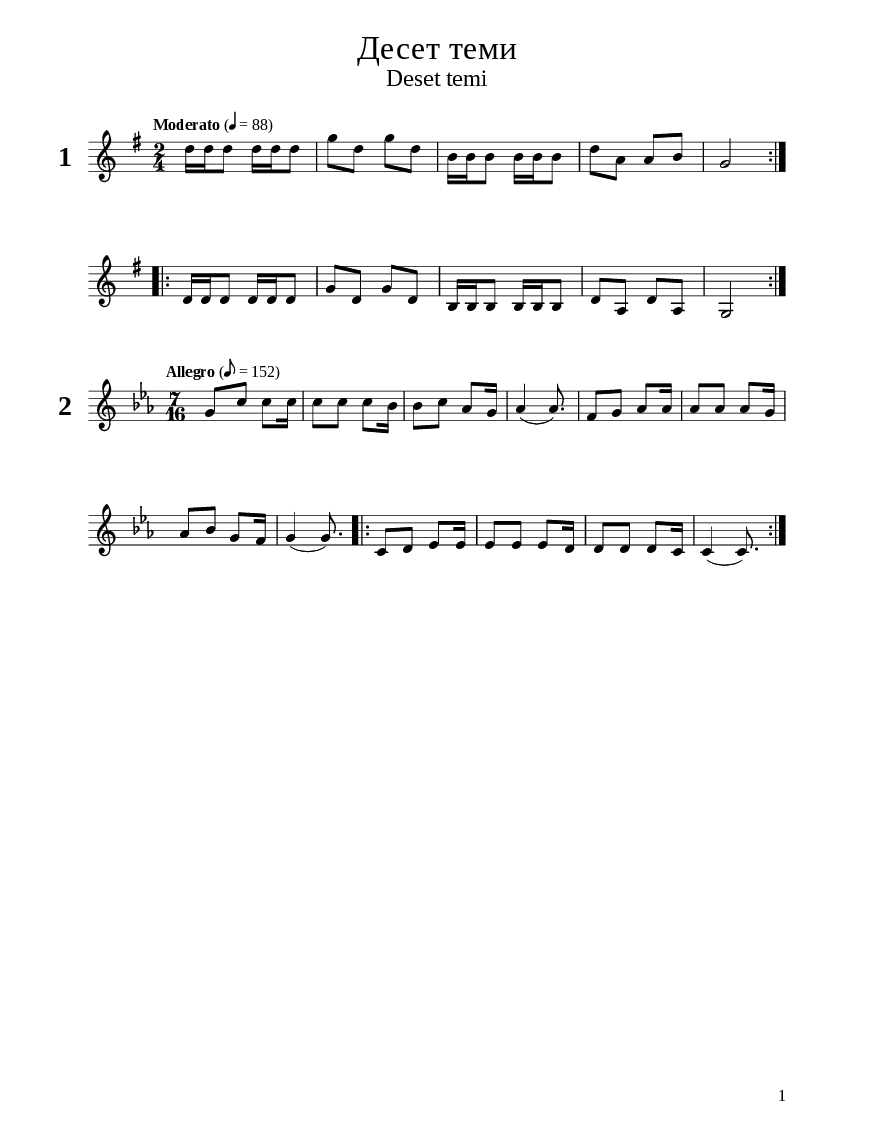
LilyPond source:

\version "2.22.1"

% include paper part and global functions
\include "include/globals.ily"

\bookpart {
  \include "include/bookpart-paper.ily"
  \score {
    \include "include/score-layout.ily"

    \new Voice \absolute {
      \clef treble
      \key g \major
      \time 2/4
      \tempoFunc "Moderato" 4 "88"
      \autoBeamOff
      \set Staff.instrumentName = \markup \bold \fontsize #+5 {"1  "}

      \repeat volta 2 {
        d''16 [  d''16  d''8 ]  d''16
        [  d''16  d''8 ] | % 2
        g''8 [  d''8 ]  g''8 [  d''8
        ] | % 3
        b'16 [  b'16  b'8 ]  b'16 [
        b'16  b'8 ] | % 4
        d''8 [  a'8 ]  a'8 [  b'8 ] | % 5
        g'2
      }
      \break \repeat volta 2 {
        | % 6
        d'16 [  d'16  d'8 ]  d'16 [
        d'16  d'8 ] | % 7
        g'8 [  d'8 ]  g'8 [  d'8 ] | % 8
        b16 [  b16  b8 ]  b16 [  b16
        b8 ] | % 9
        d'8 [  a8 ]  d'8 [  a8 ] |
        g2
      }
      \break | % 11

      \once \override Score.TimeSignature.break-visibility = ##(#f #f #t)      
      \once \override Score.KeyCancellation.break-visibility = ##(#f #f #f)      
      \once \set Staff.explicitKeySignatureVisibility = ##(#f #f #t)      
      \once \set Staff.shortInstrumentName = \markup \bold \fontsize #+5 {"2  "}
      \key c \minor
      \time 7/16
      
      \tempoFunc "Allegro" 8 "152"
      \autoBeamOff
      g'8 [  c''8 ]  c''8 [  c''16 ] | % 12
      c''8 [  c''8 ]  c''8 [  bes'16
      ] | % 13
      bes'8 [  c''8 ]  as'8 [  g'16 ] | % 14
      as'4 (  as'8. ) | % 15
      f'8 [  g'8 ]  as'8 [  as'16 ] | % 16
      as'8 [  as'8 ]  as'8 [  g'16 ] \break | % 17
      as'8 [  bes'8 ]  g'8 [  f'16 ] | % 18
      g'4 (  g'8. ) \repeat volta 2 {
        | % 19
        c'8 [  d'8 ]  es'8 [  es'16 ] |

        es'8 [  es'8 ]  es'8 [  d'16 ] | % 21
        d'8 [  d'8 ]  d'8 [  c'16 ] | % 22
        c'4 (  c'8. )
        \break | % 23
      }





    }

    \addlyrics {}
    \addlyrics {}

    \header {
      title = \titleFunc "Десет теми" "Deset temi"
    }

    \midi{}

  } % score



  % include foreign translation(s) of the song
  %\include "lyrics_de/000_empty_template_lyrics_de.ly"

} % bookpart

% Più mosso
%
